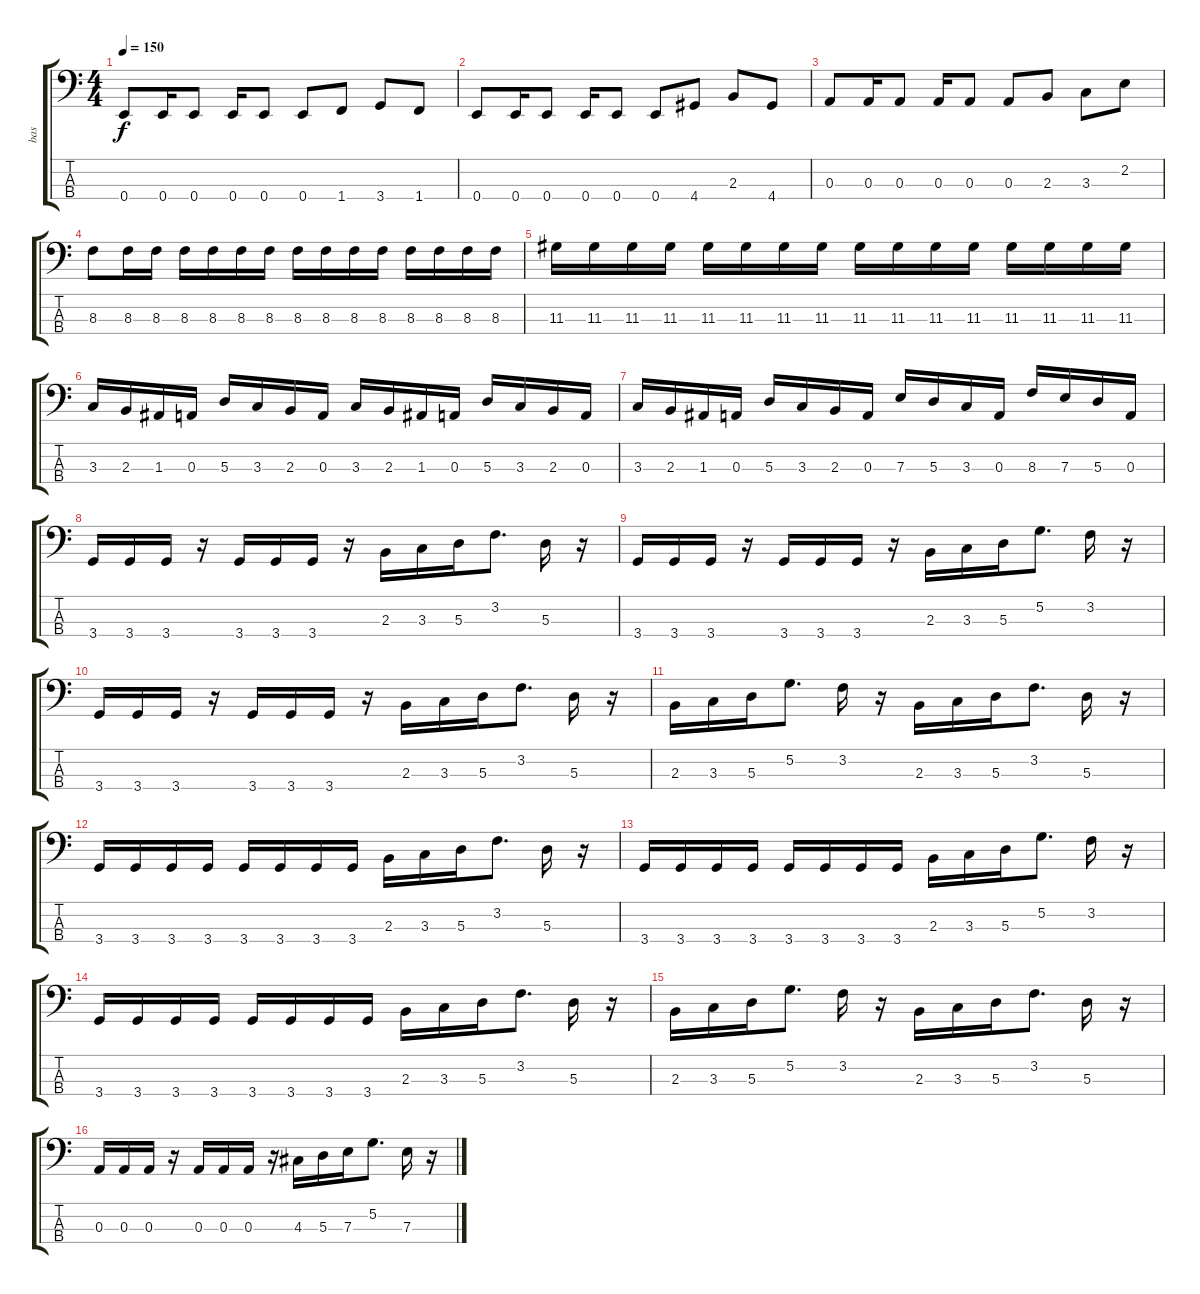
\track ("bas" "bas") {instrument electricbasspick}
\staff {score tabs}
\tuning (G2 D2 A1 E1) {hide}
\ts (4 4)
\tempo 150
\clef f4
\ks c
0.4.8{dy f} 0.4.16 0.4.8 0.4.16 0.4.8 0.4.8 1.4.8 3.4.8 1.4.8 |
0.4.8 0.4.16 0.4.8 0.4.16 0.4.8 0.4.8 4.4.8 2.3.8 4.4.8 |
0.3.8 0.3.16 0.3.8 0.3.16 0.3.8 0.3.8 2.3.8 3.3.8 2.2.8 |
8.3.8 8.3.16 8.3.16 8.3.16 8.3.16 8.3.16 8.3.16 8.3.16 8.3.16 8.3.16 8.3.16 8.3.16 8.3.16 8.3.16 8.3.16 |
11.3.16 11.3.16 11.3.16 11.3.16 11.3.16 11.3.16 11.3.16 11.3.16 11.3.16 11.3.16 11.3.16 11.3.16 11.3.16 11.3.16 11.3.16 11.3.16 |
3.3.16 2.3.16 1.3.16 0.3.16 5.3.16 3.3.16 2.3.16 0.3.16 3.3.16 2.3.16 1.3.16 0.3.16 5.3.16 3.3.16 2.3.16 0.3.16 |
3.3.16 2.3.16 1.3.16 0.3.16 5.3.16 3.3.16 2.3.16 0.3.16 7.3.16 5.3.16 3.3.16 0.3.16 8.3.16 7.3.16 5.3.16 0.3.16 |
3.4.16 3.4.16 3.4.16 r.16 3.4.16 3.4.16 3.4.16 r.16 2.3.16 3.3.16 5.3.16 3.2.8{d} 5.3.16 r.16 |
3.4.16 3.4.16 3.4.16 r.16 3.4.16 3.4.16 3.4.16 r.16 2.3.16 3.3.16 5.3.16 5.2.8{d} 3.2.16 r.16 |
3.4.16 3.4.16 3.4.16 r.16 3.4.16 3.4.16 3.4.16 r.16 2.3.16 3.3.16 5.3.16 3.2.8{d} 5.3.16 r.16 |
2.3.16 3.3.16 5.3.16 5.2.8{d} 3.2.16 r.16 2.3.16 3.3.16 5.3.16 3.2.8{d} 5.3.16 r.16 |
3.4.16 3.4.16 3.4.16 3.4.16 3.4.16 3.4.16 3.4.16 3.4.16 2.3.16 3.3.16 5.3.16 3.2.8{d} 5.3.16 r.16 |
3.4.16 3.4.16 3.4.16 3.4.16 3.4.16 3.4.16 3.4.16 3.4.16 2.3.16 3.3.16 5.3.16 5.2.8{d} 3.2.16 r.16 |
3.4.16 3.4.16 3.4.16 3.4.16 3.4.16 3.4.16 3.4.16 3.4.16 2.3.16 3.3.16 5.3.16 3.2.8{d} 5.3.16 r.16 |
2.3.16 3.3.16 5.3.16 5.2.8{d} 3.2.16 r.16 2.3.16 3.3.16 5.3.16 3.2.8{d} 5.3.16 r.16 |
0.3.16 0.3.16 0.3.16 r.16 0.3.16 0.3.16 0.3.16 r.16 4.3.16 5.3.16 7.3.16 5.2.8{d} 7.3.16 r.16
